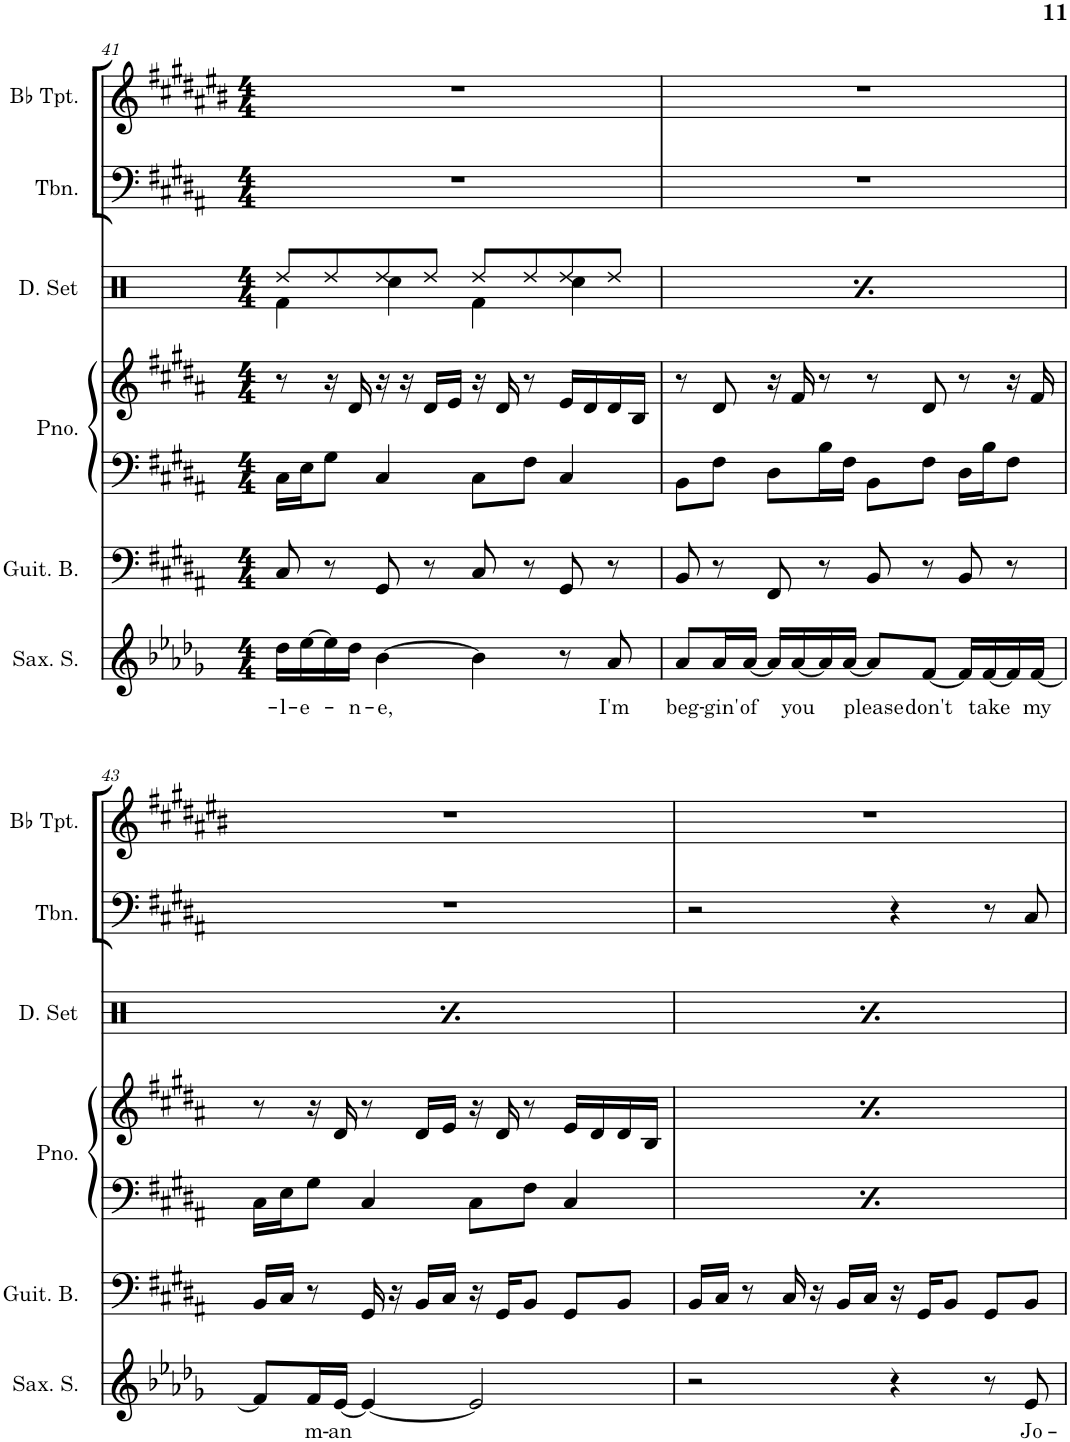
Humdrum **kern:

**kern	**text	**kern	**kern	**kern	**kern	**kern	**kern
*part6	*part6	*part5	*part4	*part4	*part3	*part2	*part1
*staff7	*staff7	*staff6	*staff5	*staff4	*staff3	*staff2	*staff1
*I"Saxophone Soprano	*	*I"Guitare Basse	*I"Piano	*	*I"Drumset	*I"Trombone	*I"Bb Trumpet
*I'Sax. S.	*	*I'Guit. B.	*I'Pno.	*	*I'D. Set	*I'Tbn.	*I'Bb Tpt.
!!LO:PB:g=z
*clefG2	*	*clefF4	*clefF4	*clefG2	*clefX	*clefF4	*clefG2
*Trd1c2	*	*Trd7c12	*	*	*	*	*Trd1c2
*k[b-e-a-d-g-]	*	*k[f#c#g#d#a#]	*k[f#c#g#d#a#]	*k[f#c#g#d#a#]	*k[]	*k[f#c#g#d#a#]	*k[f#c#g#d#a#e#b#]
*M4/4	*	*M4/4	*M4/4	*M4/4	*M4/4	*M4/4	*M4/4
=41	=41	=41	=41	=41	=41	=41	=41
!	!LO:LY:b	!	!	!	!	!	!
*	*	*	*	*	*^	*	*
16dd-\LL	-l-	8C#/	16C#\LL	8r	8Rdd/L	4Rf\	1r	1r
!	!LO:LY:b	!	!	!	!	!	!	!
[16ee-\	-e-	.	16E\J	.	.	.	.	.
16ee-\]	.	8r	8G#\J	16r	8Rdd/	.	.	.
!	!LO:LY:b	!	!	!	!	!	!	!
16dd-\JJ	-n-	.	.	16d#/	.	.	.	.
!	!LO:LY:b	!	!	!	!	!	!	!
[4b-\	-e,	8GG#/	4C#/	16r	8Rdd/	4Rcc\	.	.
.	.	.	.	16r	.	.	.	.
.	.	8r	.	16d#/LL	8Rdd/J	.	.	.
.	.	.	.	16e/JJ	.	.	.	.
4b-\]	.	8C#/	8C#\L	16r	8Rdd/L	4Rf\	.	.
.	.	.	.	16d#/	.	.	.	.
.	.	8r	8F#\J	8r	8Rdd/	.	.	.
8r	.	8GG#/	4C#/	16e/LL	8Rdd/	4Rcc\	.	.
.	.	.	.	16d#/	.	.	.	.
!	!LO:LY:b	!	!	!	!	!	!	!
8a-/	I'm	8r	.	16d#/	8Rdd/J	.	.	.
.	.	.	.	16B/JJ	.	.	.	.
=42	=42	=42	=42	=42	=42	=42	=42	=42
!	!LO:LY:b	!	!	!	!	!	!	!
8a-/L	beg-	8BB/	8BB\L	8r	8Rdd/L	4Rf\	1r	1r
!	!LO:LY:b	!	!	!	!	!	!	!
16a-/L	-gin'	8r	8F#\J	8d#/	8Rdd/	.	.	.
!	!LO:LY:b	!	!	!	!	!	!	!
[16a-/JJ	of	.	.	.	.	.	.	.
16a-/LL]	.	8FF#/	8D#\L	16r	8Rdd/	4Rcc\	.	.
!	!LO:LY:b	!	!	!	!	!	!	!
[16a-/	you	.	.	16f#/	.	.	.	.
16a-/]	.	8r	16B\L	8r	8Rdd/J	.	.	.
[16a-/JJ	.	.	16F#\JJ	.	.	.	.	.
!	!LO:LY:b	!	!	!	!	!	!	!
8a-/L]	please	8BB/	8BB\L	8r	8Rdd/L	4Rf\	.	.
!	!LO:LY:b	!	!	!	!	!	!	!
[8f/J	don't	8r	8F#\J	8d#/	8Rdd/	.	.	.
16f/LL]	.	8BB/	16D#\LL	8r	8Rdd/	4Rcc\	.	.
!	!LO:LY:b	!	!	!	!	!	!	!
[16f/	take	.	16B\J	.	.	.	.	.
16f/]	.	8r	8F#\J	16r	8Rdd/J	.	.	.
!	!LO:LY:b	!	!	!	!	!	!	!
[16f/JJ	my	.	.	16f#/	.	.	.	.
!!LO:LB:g=z
=43	=43	=43	=43	=43	=43	=43	=43	=43
8f/L]	.	16BB/LL	16C#\LL	8r	8Rdd/L	4Rf\	1r	1r
.	.	16C#/JJ	16E\J	.	.	.	.	.
!	!LO:LY:b	!	!	!	!	!	!	!
16f/L	m-	8r	8G#\J	16r	8Rdd/	.	.	.
!	!LO:LY:b	!	!	!	!	!	!	!
[16e-/JJ	-an	.	.	16d#/	.	.	.	.
4e-/_	.	16GG#/	4C#/	8r	8Rdd/	4Rcc\	.	.
.	.	16r	.	.	.	.	.	.
.	.	16BB/LL	.	16d#/LL	8Rdd/J	.	.	.
.	.	16C#/JJ	.	16e/JJ	.	.	.	.
2e-/]	.	16r	8C#\L	16r	8Rdd/L	4Rf\	.	.
.	.	16GG#/KL	.	16d#/	.	.	.	.
.	.	8BB/J	8F#\J	8r	8Rdd/	.	.	.
.	.	8GG#/L	4C#/	16e/LL	8Rdd/	4Rcc\	.	.
.	.	.	.	16d#/	.	.	.	.
.	.	8BB/J	.	16d#/	8Rdd/J	.	.	.
.	.	.	.	16B/JJ	.	.	.	.
=44	=44	=44	=44	=44	=44	=44	=44	=44
2r	.	16BB/LL	16C#\LL	8r	8Rdd/L	4Rf\	2r	1r
.	.	16C#/JJ	16E\J	.	.	.	.	.
.	.	8r	8G#\J	16r	8Rdd/	.	.	.
.	.	.	.	16d#/	.	.	.	.
.	.	16C#/	4C#/	8r	8Rdd/	4Rcc\	.	.
.	.	16r	.	.	.	.	.	.
.	.	16BB/LL	.	16d#/LL	8Rdd/J	.	.	.
.	.	16C#/JJ	.	16e/JJ	.	.	.	.
4r	.	16r	8C#\L	16r	8Rdd/L	4Rf\	4r	.
.	.	16GG#/KL	.	16d#/	.	.	.	.
.	.	8BB/J	8F#\J	8r	8Rdd/	.	.	.
8r	.	8GG#/L	4C#/	16e/LL	8Rdd/	4Rcc\	8r	.
.	.	.	.	16d#/	.	.	.	.
!	!LO:LY:b	!	!	!	!	!	!	!
8e-/	Jo-	8BB/J	.	16d#/	8Rdd/J	.	8C#/	.
.	.	.	.	16B/JJ	.	.	.	.
*	*	*	*	*	*v	*v	*	*
=	=	=	=	=	=	=	=
*-	*-	*-	*-	*-	*-	*-	*-
